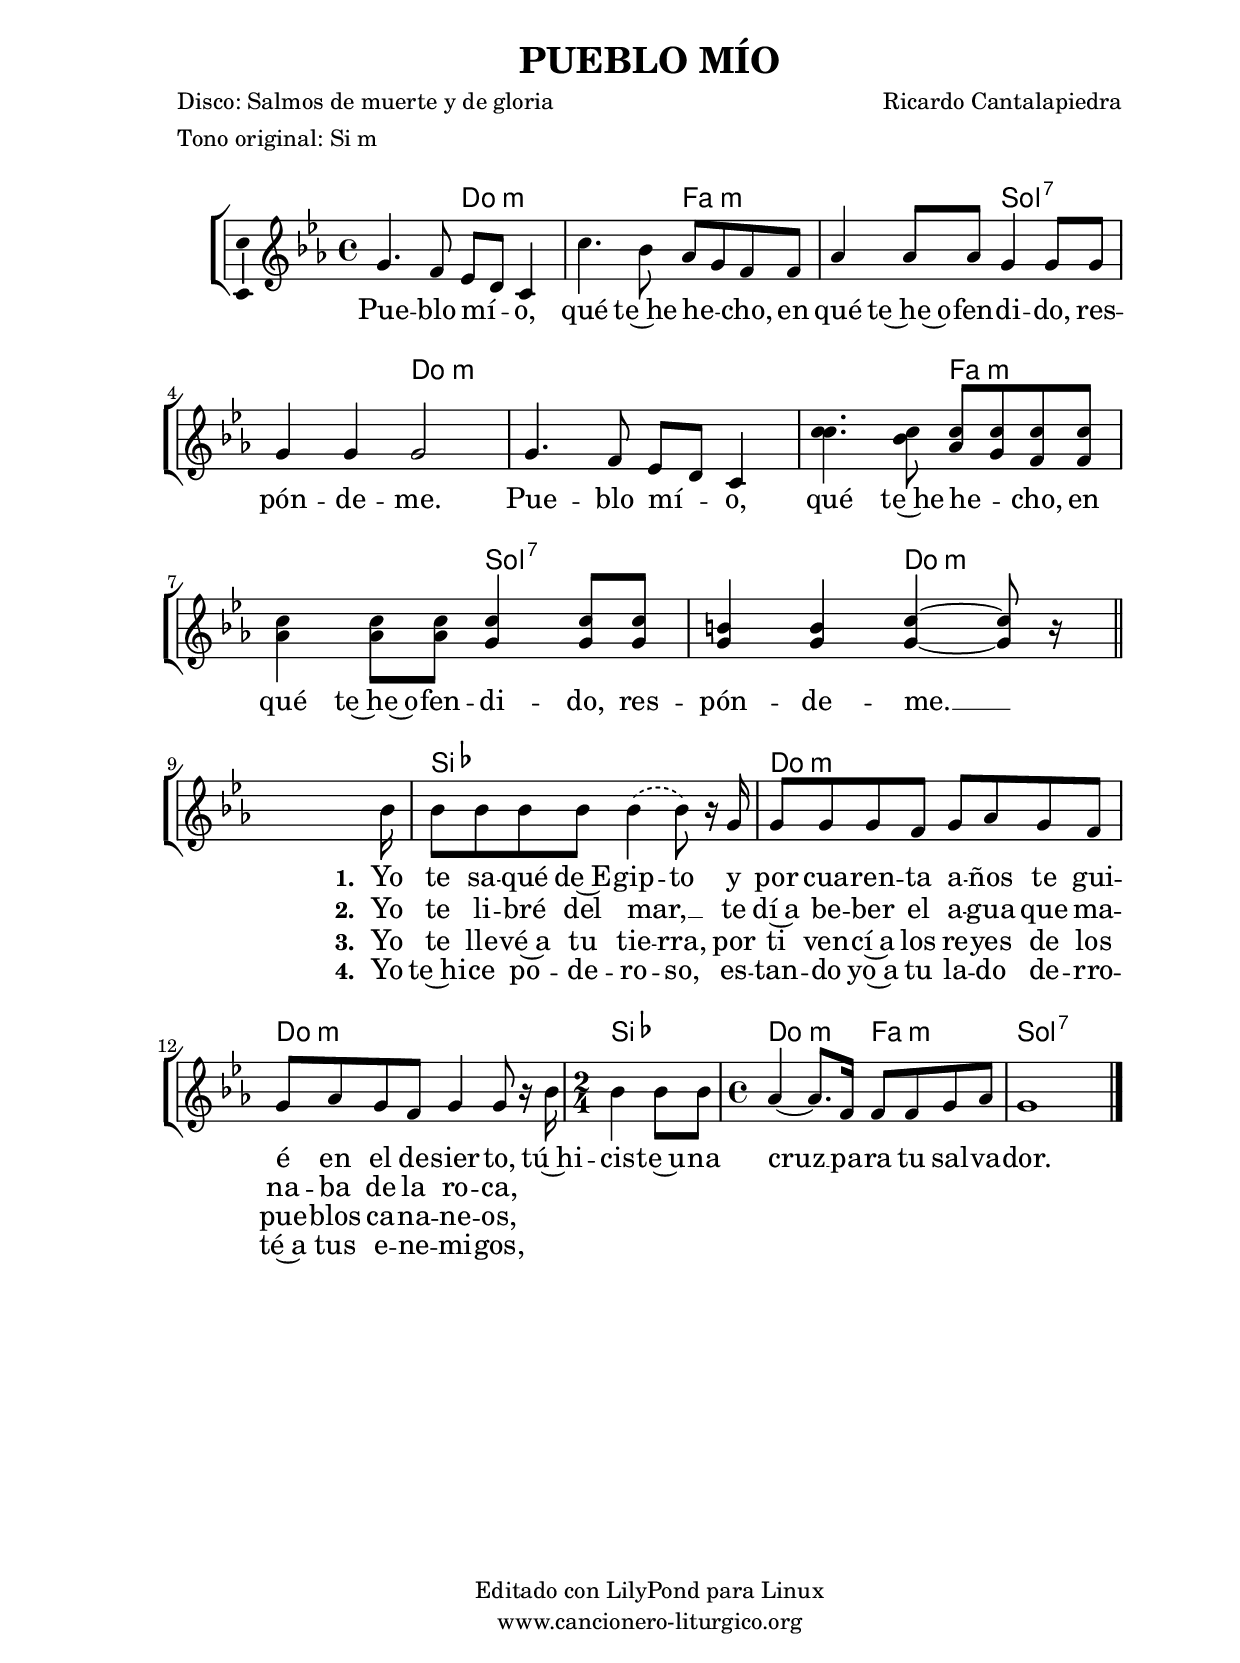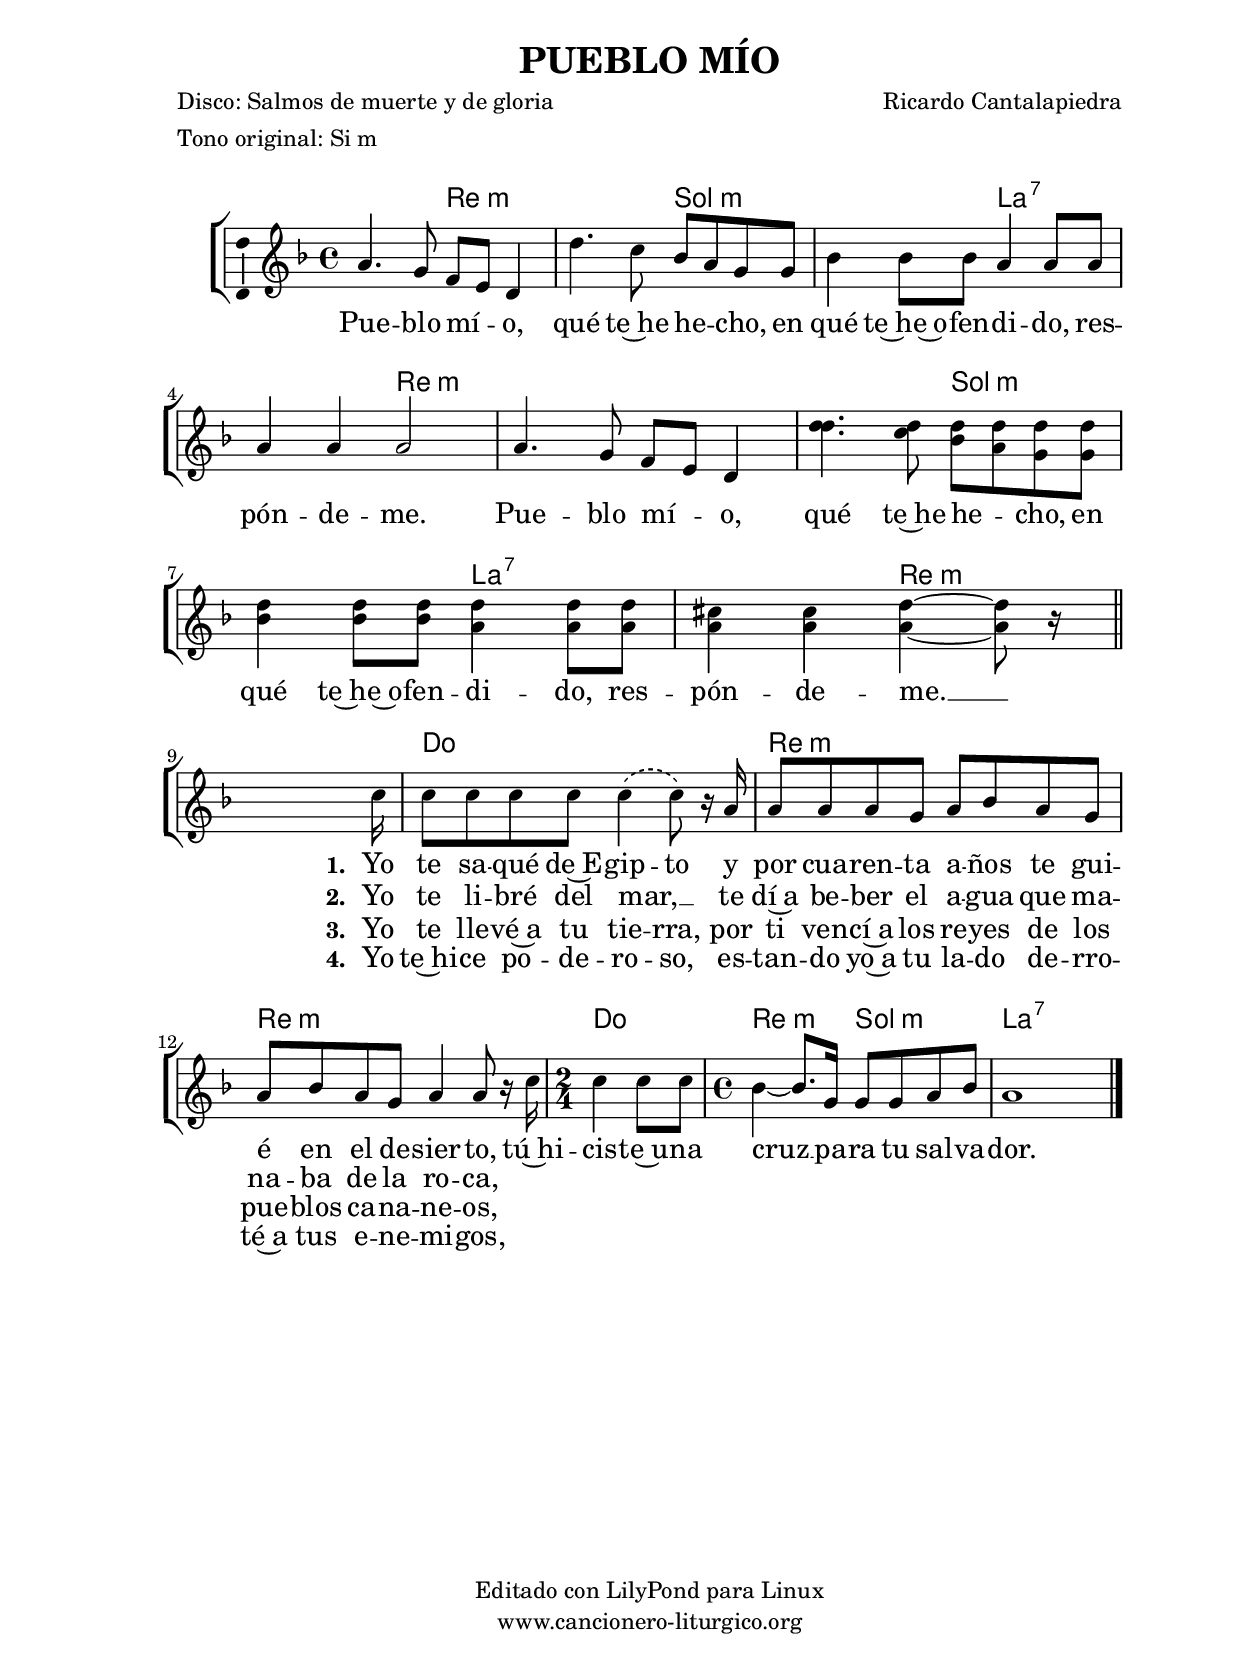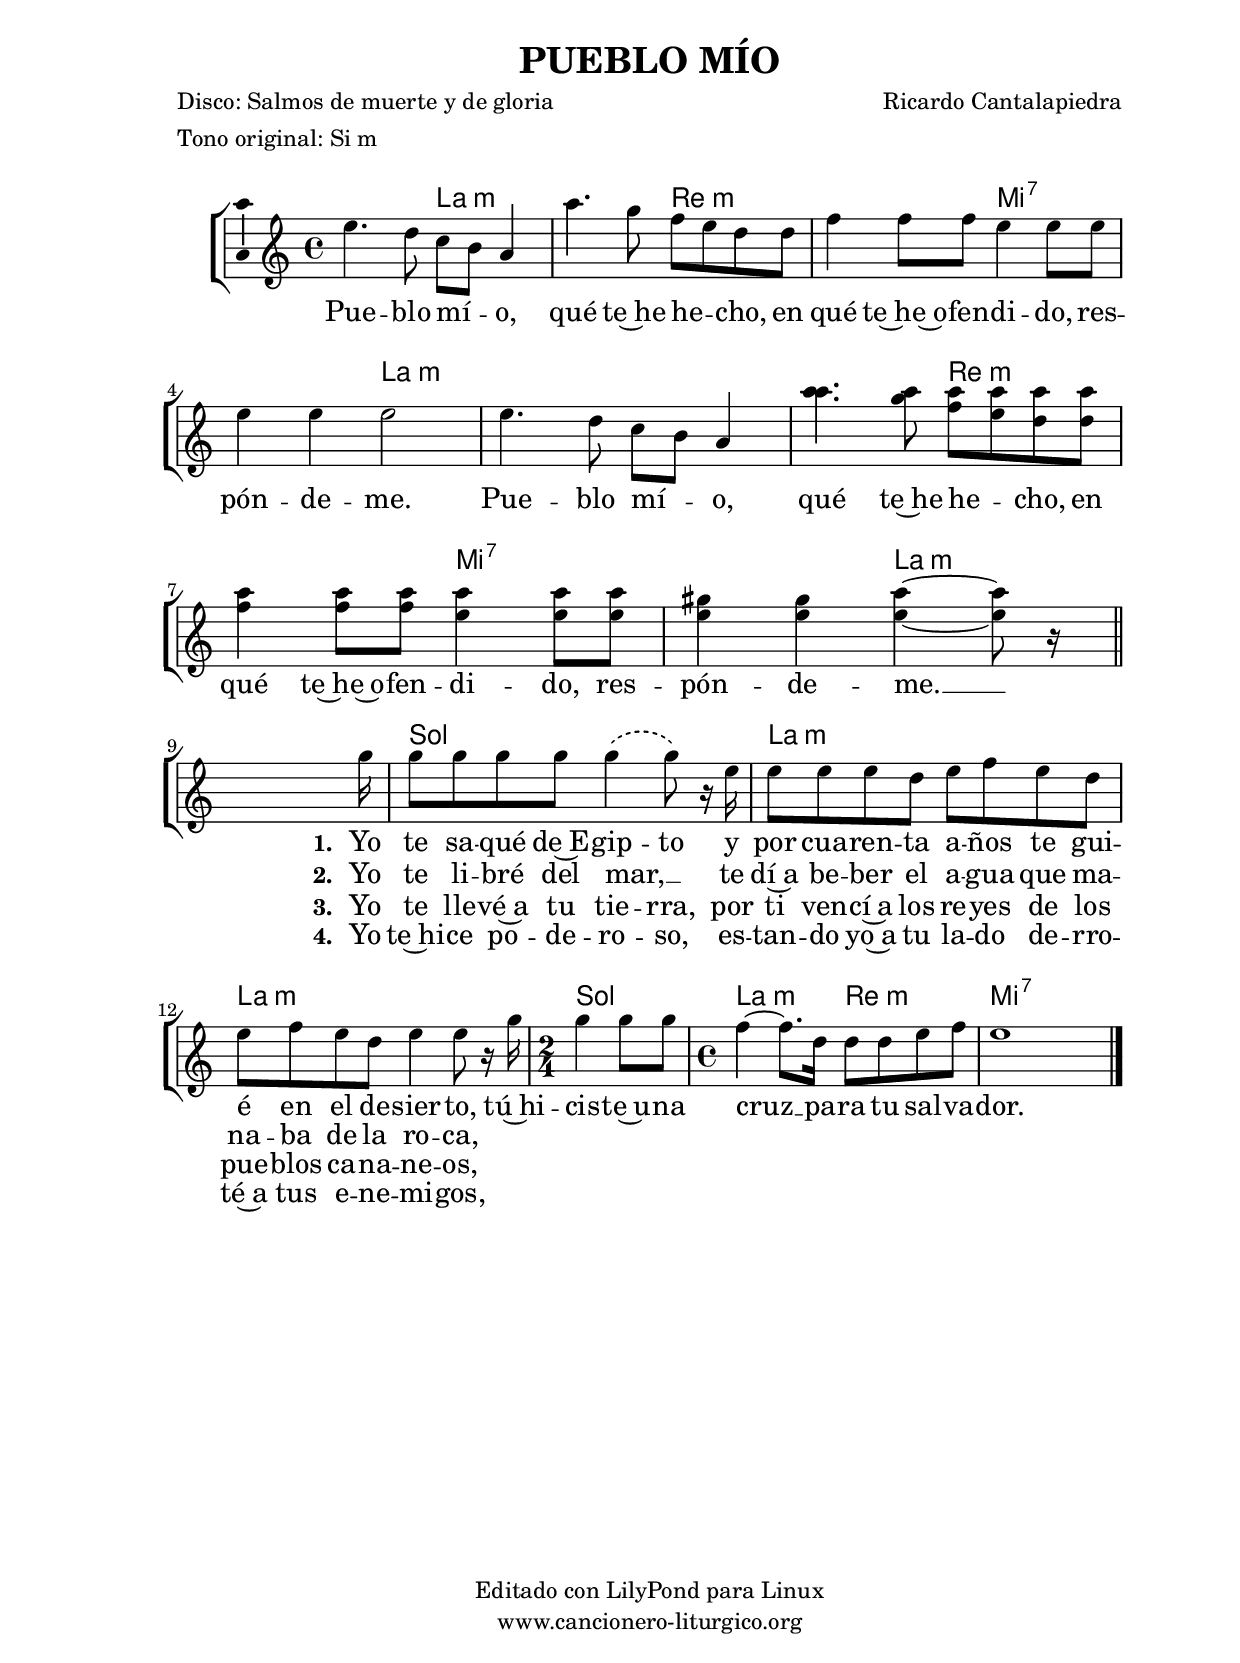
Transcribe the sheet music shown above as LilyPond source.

%
%para convertir .midi en .wav:
%timidity filename.midi -Ow -o finename.wav
%
%
%Para convertir de .wav a .mp3:
%lame -h -m j filename.wav
%
%
%para escuchar el midi:
%timidity nombrefichero.midi
%


%versión de lilypond para la que se ha escrito esta partitura:
\version "2.16.0"

	%Tamaño papel
	#(set-default-paper-size "a4")
	%Tamaño partitura
	#(set-global-staff-size 20)
	%No responde al pulsar sobre una nota
	#(ly:set-option 'point-and-click #f)

%parámetros del encabezamiento:
\header {
	title = "PUEBLO MÍO"
	subtitle = ""
	composer = "Ricardo Cantalapiedra"
	poet = "Disco: Salmos de muerte y de gloria"
	meter = "Tono original: Si m"
	arranger = ""
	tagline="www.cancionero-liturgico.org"
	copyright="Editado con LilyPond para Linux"
	}

%parámetros asociados al papel:
\paper  {
	oddHeaderMarkup = \markup {\fill-line { \on-the-fly #not-first-page \fromproperty #'header:title \on-the-fly #not-first-page \fromproperty #'header:composer }}
	evenHeaderMarkup = \markup {\fill-line { \fromproperty #'header:composer \fromproperty #'header:title }}
	#(set-paper-size "a4")
	print-page-number = ##f
	first-page-number = 1
	print-first-page-number = ##f
%	head-separation = 3.0 \cm
	top-margin = 2.0 \cm
	bottom-margin = 0.5\cm
%%%	bottom-margin = -2.0\cm
	left-margin = 3.0 \cm
	line-width = 16.0 \cm 
	indent = 8\mm
	interscoreline = 2.\mm
	between-system-space = 15\mm
%	para que las partituras no llenen la hoja:
	ragged-bottom = ##t
%	idem para la última hoja:
	ragged-last-bottom = ##f
%	para que las partituras llenen el ancho del papel:
	ragged-last = ##f
	after-title-space = 2.5 \cm
%page-count=1
%system-count=8

	%Flexible Vertical Spacing
%	markup-markup-spacing =
%	#'((basic-distance . 15) (minimum-distance . 15) (padding . 3))
	markup-system-spacing =
	#'((basic-distance . 15) (minimum-distance . 15) (padding . 3))
	system-system-spacing =
	#'((basic-distance . 15) (minimum-distance . 15) (padding . 3))
	score-system-spacing =
	#'((basic-distance . 15) (minimum-distance . 15) (padding . 5))
%	top-system-spacing = % header
%	#'((basic-distance . 8) (minimum-distance . 0) (padding . 0))
%	top-markup-spacing =
%	#'((basic-distance . 20) (minimum-distance . 20) (padding . 0))
	last-bottom-spacing = % footer
	#'((basic-distance . 5) (minimum-distance . 5) (padding . 0))
%	score-markup-spacing =
%	#'((basic-distance . 16) (minimum-distance . 13) (padding . 0))

	}


%parámetros que afectan a toda la partitura:
global =  {
	%clave de sol (G):
	\clef G
	%armadura:
	\transpose b c
	\key b \minor
	\tempo 4=100
	\set Score.tempoHideNote = ##t
	}


acordes = {
	\italianChords
	\chordmode {
	\transpose b c
{

s2 b2:m s e:m s fis:7 s b:m
s2 b2:m s e:m s fis:7 s b:m

s2 s
a2 s b:m s b:m s a b:m e:m fis:7 s

}
}
}

melodia = 
	\transpose b c
{
	\relative c''{
\time 4/4

\phrasingSlurDashed

fis4. e8 d cis b4
b'4. a8 g fis e e
g4 g8 g fis4 fis8 fis
fis4 fis fis2

fis4. e8 d cis b4
<<
{
b'4. b8 b b b b
b4 b8 b b4 b8 b
ais4 ais b4~b8 r16 s16
}
{
b4. a8 g fis e e
g4 g8 g fis4 fis8 fis
fis4 fis fis4~fis8 r16 s16
}
>>

\bar "||"
\break

s2. s8. a16
a8 a a a a4 \(a8\) r16 fis16
fis8 fis fis e fis g fis e
fis8 g fis e fis4 fis8 r16 a16

\time 2/4
a4 a8 a
\time 4/4
g4~g8. e16 e8 e fis g
fis1

\bar "|."
	}
	}


texto = \lyricmode {
Pue -- blo mí -- _ o,
qué te~he he -- _ cho,
en qué te~he~o -- fen -- di -- do,
res -- pón -- de -- me.

Pue -- blo mí -- _ o,
qué te~he he -- _ cho,
en qué te~he~o -- fen -- di -- do,
res -- pón -- de -- me. __

\set stanza =#"1. " Yo te sa -- qué de~E -- gip -- to
y por cua -- ren -- ta a -- ños
te gui -- é en el de -- sier -- to,
tú~hi -- cis -- te~u -- na cruz __
pa -- ra tu sal -- va -- dor.

	}

textodos = \lyricmode {
\skip1 \skip1 \skip1 \skip1 \skip1 \skip1
\skip1 \skip1 \skip1 \skip1 \skip1 \skip1
\skip1 \skip1 \skip1 \skip1 \skip1 \skip1
\skip1 \skip1 \skip1 \skip1 \skip1 \skip1
\skip1 \skip1 \skip1 \skip1 \skip1 \skip1
\skip1 \skip1 \skip1 \skip1 \skip1 \skip1
\skip1 \skip1 \skip1 \skip1

\set stanza =#"2. " Yo te li -- bré del mar, __ _
te dí~a be -- ber el a -- gua
que ma -- na -- ba de la ro -- ca,

	}

textotres = \lyricmode {
\skip1 \skip1 \skip1 \skip1 \skip1 \skip1
\skip1 \skip1 \skip1 \skip1 \skip1 \skip1
\skip1 \skip1 \skip1 \skip1 \skip1 \skip1
\skip1 \skip1 \skip1 \skip1 \skip1 \skip1
\skip1 \skip1 \skip1 \skip1 \skip1 \skip1
\skip1 \skip1 \skip1 \skip1 \skip1 \skip1
\skip1 \skip1 \skip1 \skip1

\set stanza =#"3. " Yo te lle -- vé~a tu tie -- rra,
por ti ven -- cí~a los re -- yes
de los pue -- blos ca -- na -- ne -- os,

	}

textocuatro = \lyricmode {
\skip1 \skip1 \skip1 \skip1 \skip1 \skip1
\skip1 \skip1 \skip1 \skip1 \skip1 \skip1
\skip1 \skip1 \skip1 \skip1 \skip1 \skip1
\skip1 \skip1 \skip1 \skip1 \skip1 \skip1
\skip1 \skip1 \skip1 \skip1 \skip1 \skip1
\skip1 \skip1 \skip1 \skip1 \skip1 \skip1
\skip1 \skip1 \skip1 \skip1

\set stanza =#"4. " Yo te~hi -- ce po -- de -- ro -- so,
es -- tan -- do yo~a tu la -- do
de -- rro -- té~a tus e -- ne -- mi -- gos,

	}


acordesStaff = \context ChordNames = acordesStaff <<
	\set chordChanges = ##t
	\acordes
	>>


vozStaff = \context Voice = vozStaff
\with {\consists "Ambitus_engraver"}
<<
%	\set Staff.instrumentName = ""
%	\set Staff.shortInstrumentName = ""
%	\set Staff.midiInstrument = #"clarinet"
%	\set Staff.midiInstrument = #"cello"
%	\set Staff.midiInstrument = #"flute"
	\set Staff.midiInstrument = #"electric guitar (jazz)"
%	\set Staff.midiInstrument = #"english horn"
%	\set Staff.midiInstrument = #"violin"
%	\set Staff.midiInstrument = #"glockenspiel"
	\set Staff.midiMinimumVolume = #0.7
	\set Staff.midiMaximumVolume = #0.9
	\global
	\melodia
	>>

textoStaff = \context Lyrics = textoStaff <<
	\lyricsto vozStaff \texto
	>>

textodosStaff = \context Lyrics = textodosStaff <<
	\lyricsto vozStaff \textodos
	>>

textotresStaff = \context Lyrics = textotresStaff <<
	\lyricsto vozStaff \textotres
	>>

textocuatroStaff = \context Lyrics = textocuatroStaff <<
	\lyricsto vozStaff \textocuatro
	>>


\book {
	\score {
		\context ChoirStaff {
			\override StaffGroup.SystemStartBracket #'collapse-height = #1
			\override Score.SystemStartBar #'collapse-height = #1
			<<
			\acordesStaff
			\vozStaff
			\textoStaff
			\textodosStaff
			\textotresStaff
			\textocuatroStaff
			>>
			}
		\layout {
	    		\context {
				\Lyrics
				\override LyricText #'font-size = #2
				}
	   		 \context {
				\Score
				\override StaffSymbol #'staff-space = #(magstep +3)
				}
			}
		}
	\score {
		\unfoldRepeats
		\context ChoirStaff {
			<<
			\acordesStaff
			\vozStaff
			>>
			}
		\midi {
	  		\context {
	  			\Score
				tempoWholesPerMinute = #(ly:make-moment 70 4)
				}
			}
		}
	}



#(define output-suffix "C")
\book {
	\score {
		\context ChoirStaff {
			\override StaffGroup.SystemStartBracket #'collapse-height = #1
			\override Score.SystemStartBar #'collapse-height = #1
\transpose c d
			<<
			\acordesStaff
			\vozStaff
			\textoStaff
			\textodosStaff
			\textotresStaff
			\textocuatroStaff
			>>
			}
		\layout {
	    		\context {
				\Lyrics
				\override LyricText #'font-size = #2
				}
	   		 \context {
				\Score
				\override StaffSymbol #'staff-space = #(magstep +3)
				}
			}
		}
	}

#(define output-suffix "S")
\book {
	\score {
		\context ChoirStaff {
			\override StaffGroup.SystemStartBracket #'collapse-height = #1
			\override Score.SystemStartBar #'collapse-height = #1
\transpose c a
			<<
			\acordesStaff
			\vozStaff
			\textoStaff
			\textodosStaff
			\textotresStaff
			\textocuatroStaff
			>>
			}
		\layout {
	    		\context {
				\Lyrics
				\override LyricText #'font-size = #2
				}
	   		 \context {
				\Score
				\override StaffSymbol #'staff-space = #(magstep +3)
				}
			}
		}
	}


